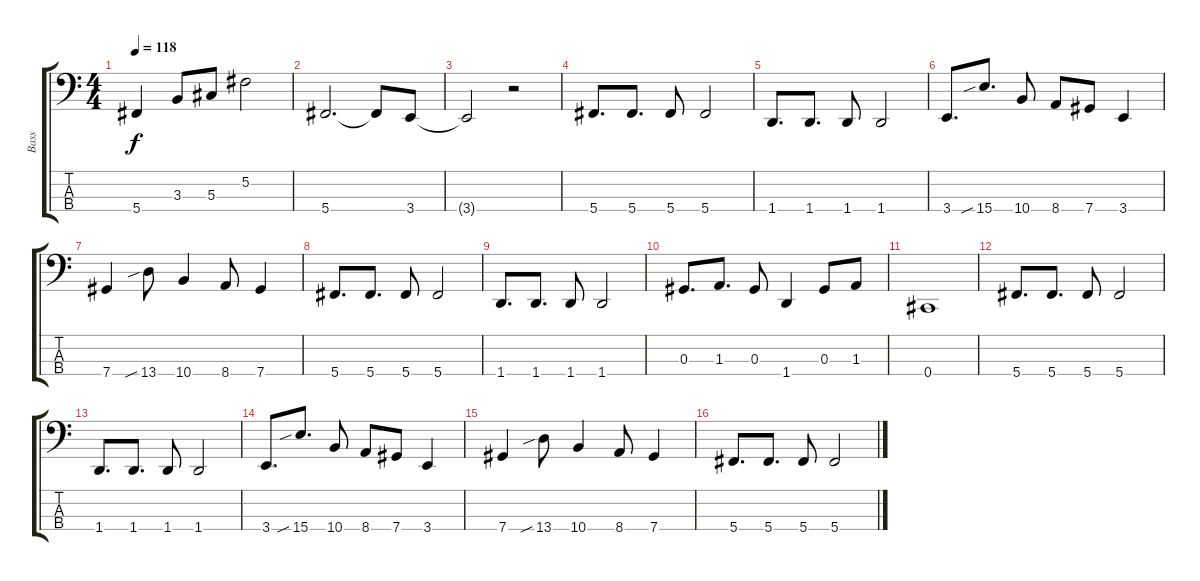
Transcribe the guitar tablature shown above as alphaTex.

\track ("Bass " "Bass ") {instrument electricbassfinger}
\staff {score tabs}
\tuning (Gb2 Db2 Ab1 Db1) {hide}
\ts (4 4)
\tempo 118
\clef f4
\ks c
5.4.4{dy f} 3.3.8 5.3.8 5.2.2 |
5.4.2{d} 5.4{t}.8 3.4.8 |
3.4{t}.2 r.2 |
5.4.8{d} 5.4.8{d} 5.4.8 5.4.2 |
1.4.8{d} 1.4.8{d} 1.4.8 1.4.2 |
3.4.8{d} 15.4{sib}.8{d} 10.4.8 8.4.8 7.4.8 3.4.4 |
7.4.4 13.4{sib}.8 10.4.4 8.4.8 7.4.4 |
5.4.8{d} 5.4.8{d} 5.4.8 5.4.2 |
1.4.8{d} 1.4.8{d} 1.4.8 1.4.2 |
0.3.8{d} 1.3.8{d} 0.3.8 1.4.4 0.3.8 1.3.8 |
0.4.1 |
5.4.8{d} 5.4.8{d} 5.4.8 5.4.2 |
1.4.8{d} 1.4.8{d} 1.4.8 1.4.2 |
3.4.8{d} 15.4{sib}.8{d} 10.4.8 8.4.8 7.4.8 3.4.4 |
7.4.4 13.4{sib}.8 10.4.4 8.4.8 7.4.4 |
5.4.8{d} 5.4.8{d} 5.4.8 5.4.2
